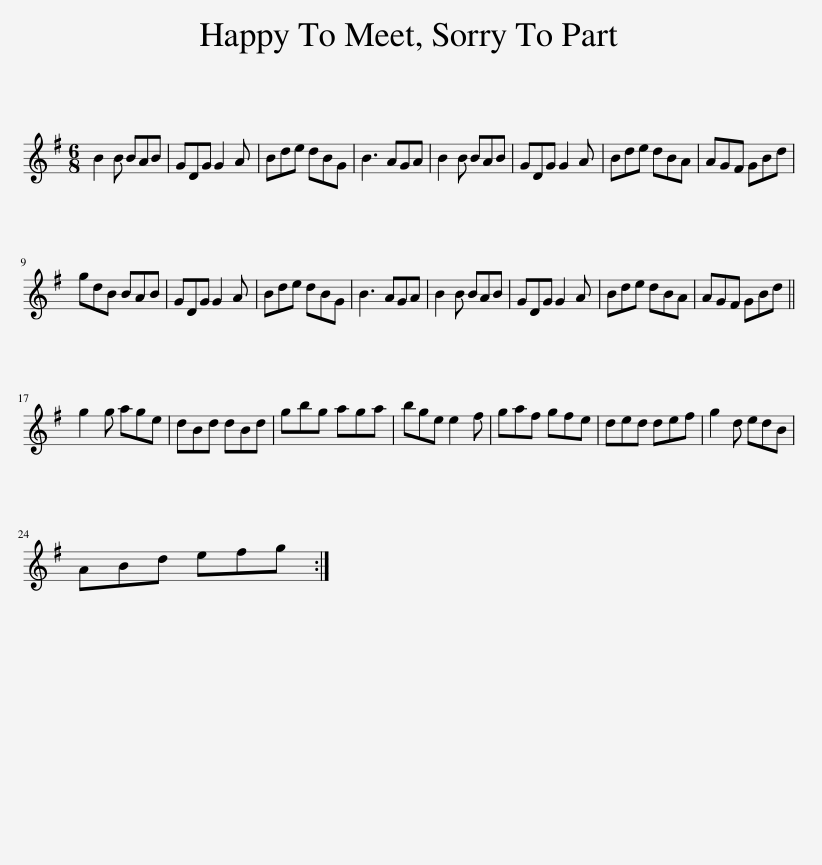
X:1
L:1/8
M:6/8
I:linebreak $
K:G
V:1 treble
V:1
 B2 B BAB | GDG G2 A | Bde dBG | B3 AGA | B2 B BAB | %5
 GDG G2 A | Bde dBA | AGF GBd |$ gdB BAB | GDG G2 A | %10
 Bde dBG | B3 AGA | B2 B BAB | GDG G2 A | Bde dBA | %15
 AGF GBd ||$ g2 g age | dBd dBd | gbg aga | bge e2 f | %20
 gaf gfe | ded def | g2 d edB |$ ABd efg :| %24
